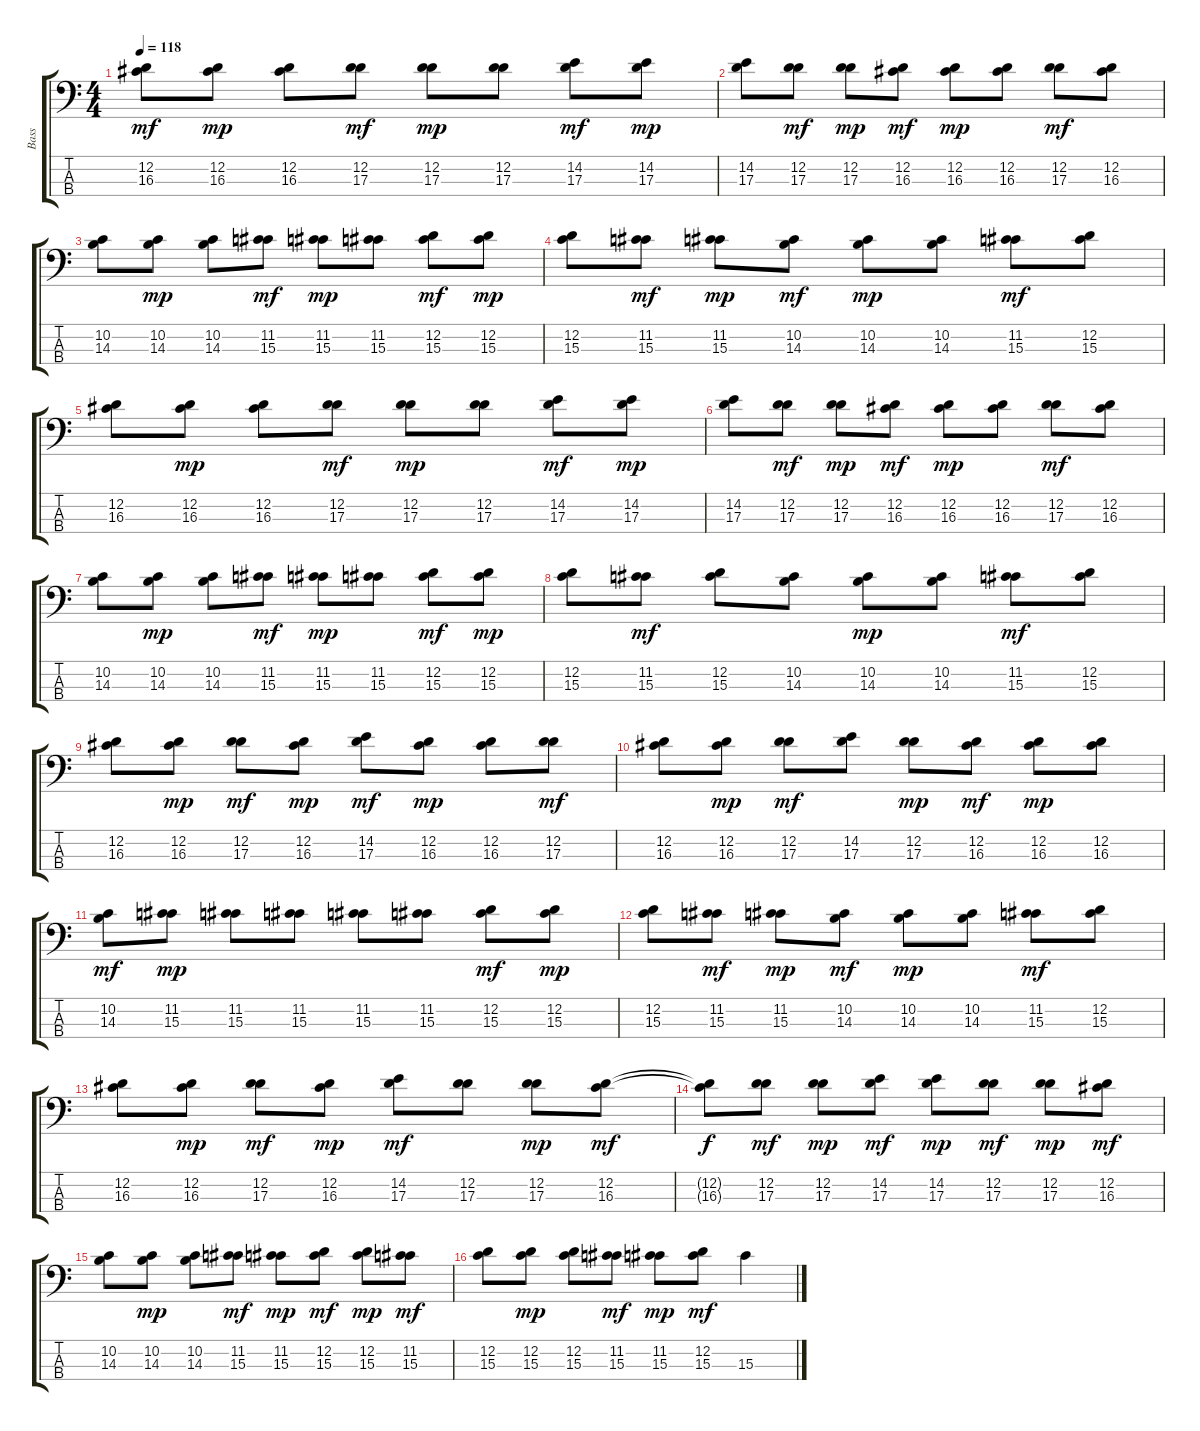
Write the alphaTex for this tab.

\track ("Bass" "Bass") {instrument electricbasspick}
\staff {score tabs}
\tuning (G2 D2 A1 E1) {hide}
\ts (4 4)
\tempo 118
\clef f4
\ks c
(12.2 16.3).8{dy mf} (12.2 16.3).8{dy mp} (12.2 16.3).8 (12.2 17.3).8{dy mf} (12.2 17.3).8{dy mp} (12.2 17.3).8 (14.2 17.3).8{dy mf} (14.2 17.3).8{dy mp} |
(14.2 17.3).8 (12.2 17.3).8{dy mf} (12.2 17.3).8{dy mp} (12.2 16.3).8{dy mf} (12.2 16.3).8{dy mp} (12.2 16.3).8 (12.2 17.3).8{dy mf} (12.2 16.3).8 |
(10.2 14.3).8 (10.2 14.3).8{dy mp} (10.2 14.3).8 (11.2 15.3).8{dy mf} (11.2 15.3).8{dy mp} (11.2 15.3).8 (12.2 15.3).8{dy mf} (12.2 15.3).8{dy mp} |
(12.2 15.3).8 (11.2 15.3).8{dy mf} (11.2 15.3).8{dy mp} (10.2 14.3).8{dy mf} (10.2 14.3).8{dy mp} (10.2 14.3).8 (11.2 15.3).8{dy mf} (12.2 15.3).8 |
(12.2 16.3).8 (12.2 16.3).8{dy mp} (12.2 16.3).8 (12.2 17.3).8{dy mf} (12.2 17.3).8{dy mp} (12.2 17.3).8 (14.2 17.3).8{dy mf} (14.2 17.3).8{dy mp} |
(14.2 17.3).8 (12.2 17.3).8{dy mf} (12.2 17.3).8{dy mp} (12.2 16.3).8{dy mf} (12.2 16.3).8{dy mp} (12.2 16.3).8 (12.2 17.3).8{dy mf} (12.2 16.3).8 |
(10.2 14.3).8 (10.2 14.3).8{dy mp} (10.2 14.3).8 (11.2 15.3).8{dy mf} (11.2 15.3).8{dy mp} (11.2 15.3).8 (12.2 15.3).8{dy mf} (12.2 15.3).8{dy mp} |
(12.2 15.3).8 (11.2 15.3).8{dy mf} (12.2 15.3).8 (10.2 14.3).8 (10.2 14.3).8{dy mp} (10.2 14.3).8 (11.2 15.3).8{dy mf} (12.2 15.3).8 |
(12.2 16.3).8 (12.2 16.3).8{dy mp} (12.2 17.3).8{dy mf} (12.2 16.3).8{dy mp} (14.2 17.3).8{dy mf} (12.2 16.3).8{dy mp} (12.2 16.3).8 (12.2 17.3).8{dy mf} |
(12.2 16.3).8 (12.2 16.3).8{dy mp} (12.2 17.3).8{dy mf} (14.2 17.3).8 (12.2 17.3).8{dy mp} (12.2 16.3).8{dy mf} (12.2 16.3).8{dy mp} (12.2 16.3).8 |
(10.2 14.3).8{dy mf} (11.2 15.3).8{dy mp} (11.2 15.3).8 (11.2 15.3).8 (11.2 15.3).8 (11.2 15.3).8 (12.2 15.3).8{dy mf} (12.2 15.3).8{dy mp} |
(12.2 15.3).8 (11.2 15.3).8{dy mf} (11.2 15.3).8{dy mp} (10.2 14.3).8{dy mf} (10.2 14.3).8{dy mp} (10.2 14.3).8 (11.2 15.3).8{dy mf} (12.2 15.3).8 |
(12.2 16.3).8 (12.2 16.3).8{dy mp} (12.2 17.3).8{dy mf} (12.2 16.3).8{dy mp} (14.2 17.3).8{dy mf} (12.2 17.3).8 (12.2 17.3).8{dy mp} (12.2 16.3).8{dy mf} |
(12.2{t} 16.3{t}).8{dy f} (12.2 17.3).8{dy mf} (12.2 17.3).8{dy mp} (14.2 17.3).8{dy mf} (14.2 17.3).8{dy mp} (12.2 17.3).8{dy mf} (12.2 17.3).8{dy mp} (12.2 16.3).8{dy mf} |
(10.2 14.3).8 (10.2 14.3).8{dy mp} (10.2 14.3).8 (11.2 15.3).8{dy mf} (11.2 15.3).8{dy mp} (12.2 15.3).8{dy mf} (12.2 15.3).8{dy mp} (11.2 15.3).8{dy mf} |
(12.2 15.3).8 (12.2 15.3).8{dy mp} (12.2 15.3).8 (11.2 15.3).8{dy mf} (11.2 15.3).8{dy mp} (12.2 15.3).8{dy mf} 15.3.4
